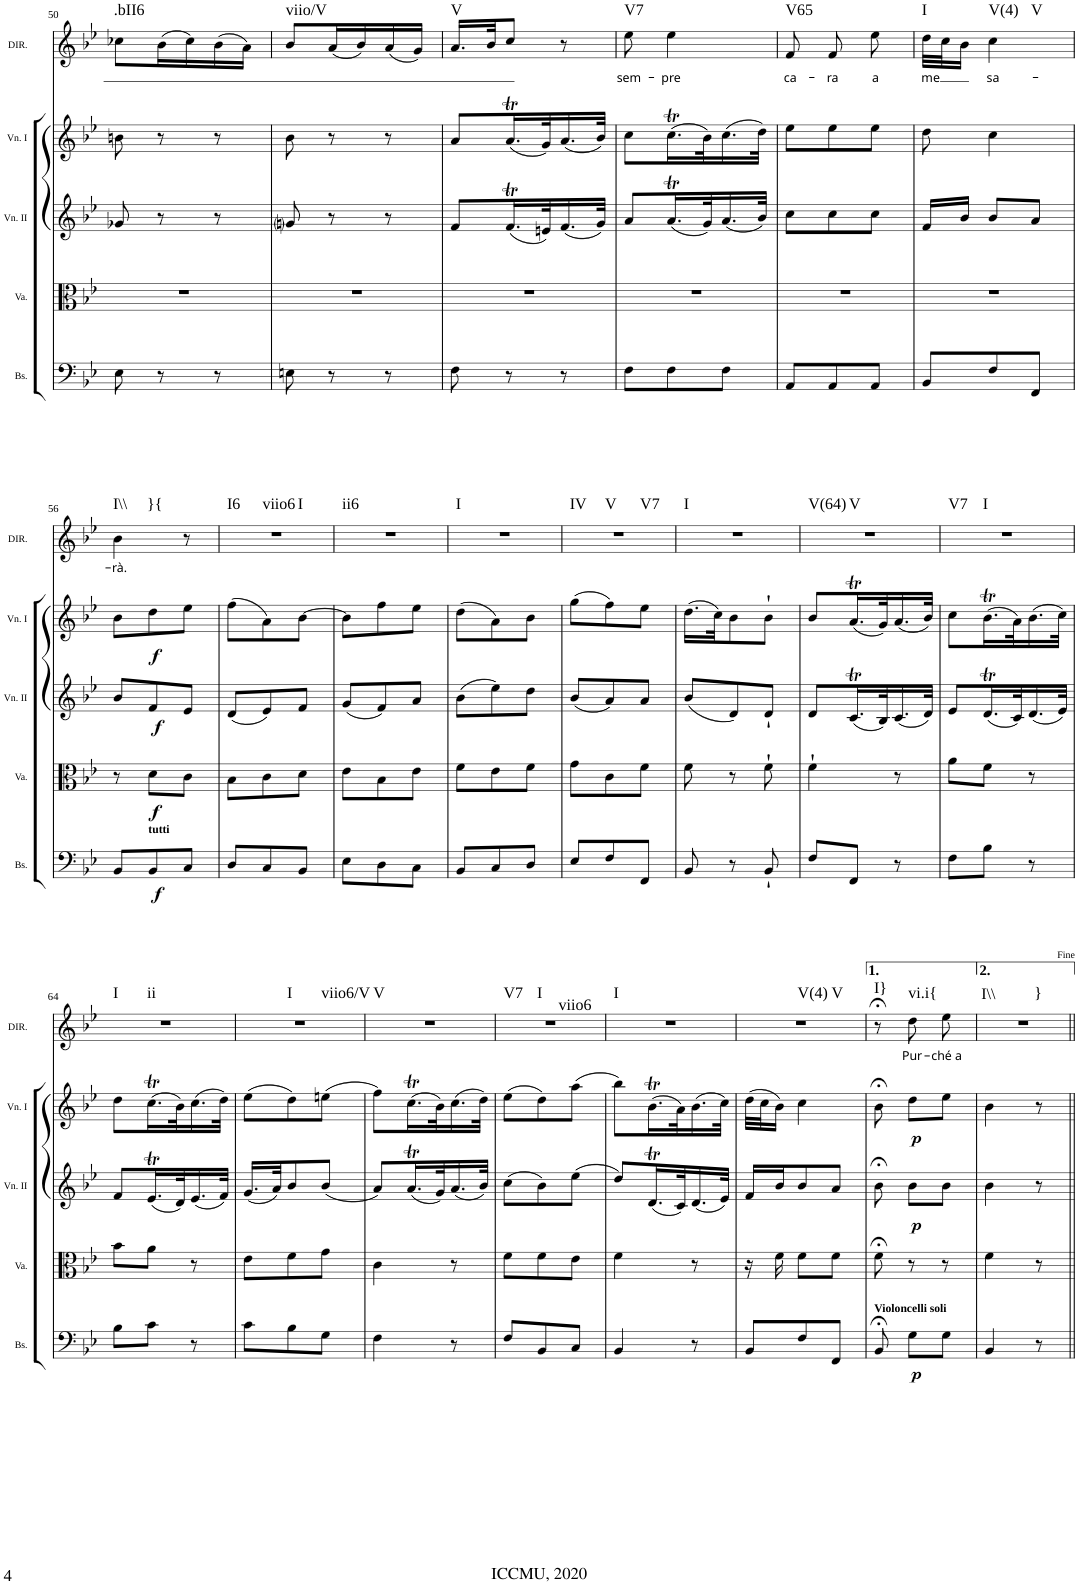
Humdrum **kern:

**kern	**dynam	**kern	**dynam	**kern	**dynam	**kern	**dynam	**kern	**text	**harte
*part5	*part5	*part4	*part4	*part3	*part3	*part2	*part2	*part1	*part1	*part1
*staff5	*staff5	*staff4	*staff4	*staff3	*staff3	*staff2	*staff2	*staff1	*staff1	*
*I"Basso	*	*I"Viola	*	*I"Violino II	*	*I"Violino I	*	*I"DIRCEA	*	*
*I'Bs.	*	*I'Va.	*	*I'Vn. II	*	*I'Vn. I	*	*I'DIR.	*	*
!!LO:PB:g=z
*clefF4	*	*clefC3	*	*clefG2	*	*clefG2	*	*clefG2	*	*
*k[b-e-]	*	*k[b-e-]	*	*k[b-e-]	*	*k[b-e-]	*	*k[b-e-]	*	*
*B-:	*	*B-:	*	*B-:	*	*B-:	*	*B-:	*	*
*M3/8	*	*M3/8	*	*M3/8	*	*M3/8	*	*M3/8	*	*
=50	=50	=50	=50	=50	=50	=50	=50	=50	=50	=50
!	!	!	!	!	!	!	!	!	!	!LO:H:kt=.bII6
8E-\	.	4.r	.	8g-X/	.	8bn\	.	8cc-X\L	.	N
8r	.	.	.	8r	.	8r	.	(>16b-\L	.	.
.	.	.	.	.	.	.	.	16cc-\)	.	.
8r	.	.	.	8r	.	8r	.	(>16b-\	.	.
.	.	.	.	.	.	.	.	16a\JJ)	.	.
=51	=51	=51	=51	=51	=51	=51	=51	=51	=51	=51
!	!	!	!	!	!	!	!	!	!	!LO:H:kt=viio/V
8En\	.	4.r	.	8gni/	.	8b-\	.	8b-/L	.	N
8r	.	.	.	8r	.	8r	.	(<16a/L	.	.
.	.	.	.	.	.	.	.	16b-/)	.	.
8r	.	.	.	8r	.	8r	.	(<16a/	.	.
.	.	.	.	.	.	.	.	16g/JJ)	.	.
=52	=52	=52	=52	=52	=52	=52	=52	=52	=52	=52
!	!	!	!	!	!	!	!	!	!	!LO:H:kt=V
8F\	.	4.r	.	8f/L	.	8a/L	.	16.a/LL	.	N
.	.	.	.	.	.	.	.	32b-/JK	.	.
8r	.	.	.	(<16.fT/L	.	(<16.at/L	.	8cc/J	.	.
.	.	.	.	32en/K)	.	32g/K)	.	.	.	.
8r	.	.	.	(<16.f/	.	(<16.a/	.	8r	.	.
.	.	.	.	32g/JJk)	.	32b-/JJk)	.	.	.	.
=53	=53	=53	=53	=53	=53	=53	=53	=53	=53	=53
!	!	!	!	!	!	!	!	!	!LO:LY:b	!LO:H:kt=V7
8F\L	.	4.r	.	8a/L	.	8cc\L	.	8ee-\	sem-	N
!	!	!	!	!	!	!	!	!	!LO:LY:b	!
8F\	.	.	.	(<16.at/L	.	(>16.ccT\L	.	4ee-\	-pre	.
.	.	.	.	32g/K)	.	32b-\K)	.	.	.	.
8F\J	.	.	.	(<16.a/	.	(>16.cc\	.	.	.	.
.	.	.	.	32b-/JJk)	.	32dd\JJk)	.	.	.	.
=54	=54	=54	=54	=54	=54	=54	=54	=54	=54	=54
!	!	!	!	!	!	!	!	!	!LO:LY:b	!LO:H:kt=V65
8AA/L	.	4.r	.	8cc\L	.	8ee-\L	.	8f/	ca-	N
!	!	!	!	!	!	!	!	!	!LO:LY:b	!
8AA/	.	.	.	8cc\	.	8ee-\	.	8f/	-ra	.
!	!	!	!	!	!	!	!	!	!LO:LY:b	!
8AA/J	.	.	.	8cc\J	.	8ee-\J	.	8ee-\	a	.
=55	=55	=55	=55	=55	=55	=55	=55	=55	=55	=55
!	!	!	!	!	!	!	!	!	!LO:LY:b	!LO:H:kt=I
8BB-/L	.	4.r	.	16f/LL	.	8dd\	.	32dd\LLL	me	N
.	.	.	.	.	.	.	.	32cc\J	.	.
.	.	.	.	16b-/JJ	.	.	.	16b-\JJ	.	.
!	!	!	!	!	!	!	!	!	!LO:LY:b	!LO:H:n=1:kt=V(4)
!	!	!	!	!	!	!	!	!	!	!LO:H:n=2:kt=V
8F/	.	.	.	8b-/L	.	4cc\	.	4cc\	sa-	N N
8FF/J	.	.	.	8a/J	.	.	.	.	.	.
!!LO:LB:g=z
=56	=56	=56	=56	=56	=56	=56	=56	=56	=56	=56
!	!	!	!	!	!	!	!	!	!LO:LY:b	!LO:H:n=1:kt=I\\
!	!	!	!	!	!	!	!	!	!	!LO:H:n=2:kt=}{
8BB-/L	.	8r	.	8b-/L	.	8b-\L	.	4b-\	-rà.	N N
!LO:TX:a:B:t=tutti	!	!	!	!	!	!	!	!	!	!
!	!LO:DY:b	!	!LO:DY:b	!	!LO:DY:b	!	!LO:DY:b	!	!	!
8BB-/	f	8d\L	f	8f/	f	8dd\	f	.	.	.
8C/J	.	8c\J	.	8e-/J	.	8ee-\J	.	8r	.	.
=57	=57	=57	=57	=57	=57	=57	=57	=57	=57	=57
!	!	!	!	!	!	!	!	!	!	!LO:H:n=1:kt=I6
!	!	!	!	!	!	!	!	!	!	!LO:H:n=2:kt=viio6
!	!	!	!	!	!	!	!	!	!	!LO:H:n=3:kt=I
8D/L	.	8B-\L	.	(<8d/L	.	(>8ff\L	.	4.r	.	N N N
8C/	.	8c\	.	8e-/)	.	8a\)	.	.	.	.
8BB-/J	.	8d\J	.	8f/J	.	[8b-\J	.	.	.	.
=58	=58	=58	=58	=58	=58	=58	=58	=58	=58	=58
!	!	!	!	!	!	!	!	!	!	!LO:H:kt=ii6
8E-\L	.	8e-\L	.	(<8g/L	.	8b-\L]	.	4.r	.	N
8D\	.	8B-\	.	8f/)	.	8ff\	.	.	.	.
8C\J	.	8e-\J	.	8a/J	.	8ee-\J	.	.	.	.
=59	=59	=59	=59	=59	=59	=59	=59	=59	=59	=59
!	!	!	!	!	!	!	!	!	!	!LO:H:kt=I
8BB-/L	.	8f\L	.	(>8b-\L	.	(>8dd\L	.	4.r	.	N
8C/	.	8e-\	.	8ee-\)	.	8a\)	.	.	.	.
8D/J	.	8f\J	.	8dd\J	.	8b-\J	.	.	.	.
=60	=60	=60	=60	=60	=60	=60	=60	=60	=60	=60
!	!	!	!	!	!	!	!	!	!	!LO:H:n=1:kt=IV
!	!	!	!	!	!	!	!	!	!	!LO:H:n=2:kt=V
!	!	!	!	!	!	!	!	!	!	!LO:H:n=3:kt=V7
8E-/L	.	8g\L	.	(<8b-/L	.	(>8gg\L	.	4.r	.	N N N
8F/	.	8c\	.	8a/)	.	8ff\)	.	.	.	.
8FF/J	.	8f\J	.	8a/J	.	8ee-\J	.	.	.	.
=61	=61	=61	=61	=61	=61	=61	=61	=61	=61	=61
!	!	!	!	!	!	!	!	!	!	!LO:H:kt=I
8BB-/	.	8f\	.	(<8b-/L	.	(>16.dd\LL	.	4.r	.	N
.	.	.	.	.	.	32cc\JK)	.	.	.	.
8r	.	8r	.	8d/)	.	8b-\	.	.	.	.
8BB-`/	.	8f`\	.	8d`/J	.	8b-`\J	.	.	.	.
=62	=62	=62	=62	=62	=62	=62	=62	=62	=62	=62
!	!	!	!	!	!	!	!	!	!	!LO:H:n=1:kt=V(64)
!	!	!	!	!	!	!	!	!	!	!LO:H:n=2:kt=V
8F/L	.	4f`\	.	8d/L	.	8b-/L	.	4.r	.	N N
8FF/J	.	.	.	(<16.cT/L	.	(<16.at/L	.	.	.	.
.	.	.	.	32B-/K)	.	32g/K)	.	.	.	.
8r	.	8r	.	(<16.c/	.	(<16.a/	.	.	.	.
.	.	.	.	32d/JJk)	.	32b-/JJk)	.	.	.	.
=63	=63	=63	=63	=63	=63	=63	=63	=63	=63	=63
!	!	!	!	!	!	!	!	!	!	!LO:H:n=1:kt=V7
!	!	!	!	!	!	!	!	!	!	!LO:H:n=2:kt=I
8F\L	.	8a\L	.	8e-/L	.	8cc\L	.	4.r	.	N N
8B-\J	.	8f\J	.	(<16.dt/L	.	(>16.b-T\L	.	.	.	.
.	.	.	.	32c/K)	.	32a\K)	.	.	.	.
8r	.	8r	.	(<16.d/	.	(>16.b-\	.	.	.	.
.	.	.	.	32e-/JJk)	.	32cc\JJk)	.	.	.	.
!!LO:LB:g=z
=64	=64	=64	=64	=64	=64	=64	=64	=64	=64	=64
!	!	!	!	!	!	!	!	!	!	!LO:H:n=1:kt=I
!	!	!	!	!	!	!	!	!	!	!LO:H:n=2:kt=ii
8B-\L	.	8b-\L	.	8f/L	.	8dd\L	.	4.r	.	N N
8c\J	.	8a\J	.	(<16.e-T/L	.	(>16.ccT\L	.	.	.	.
.	.	.	.	32d/K)	.	32b-\K)	.	.	.	.
8r	.	8r	.	(<16.e-/	.	(>16.cc\	.	.	.	.
.	.	.	.	32f/JJk)	.	32dd\JJk)	.	.	.	.
=65	=65	=65	=65	=65	=65	=65	=65	=65	=65	=65
!	!	!	!	!	!	!	!	!	!	!LO:H:n=1:kt=I
!	!	!	!	!	!	!	!	!	!	!LO:H:n=2:kt=viio6/V
8c\L	.	8e-\L	.	(<16.g/LL	.	(>8ee-\L	.	4.r	.	N N
.	.	.	.	32a/JK)	.	.	.	.	.	.
8B-\	.	8f\	.	8b-/	.	8dd\)	.	.	.	.
8G\J	.	8g\J	.	(<8b-/J	.	(>8een\J	.	.	.	.
=66	=66	=66	=66	=66	=66	=66	=66	=66	=66	=66
!	!	!	!	!	!	!	!	!	!	!LO:H:kt=V
4F\	.	4c\	.	8a/L)	.	8ff\L)	.	4.r	.	N
.	.	.	.	(<16.at/L	.	(>16.ccT\L	.	.	.	.
.	.	.	.	32g/K)	.	32b-\K)	.	.	.	.
8r	.	8r	.	(<16.a/	.	(>16.cc\	.	.	.	.
.	.	.	.	32b-/JJk)	.	32dd\JJk)	.	.	.	.
=67	=67	=67	=67	=67	=67	=67	=67	=67	=67	=67
!	!	!	!	!	!	!	!	!	!	!LO:H:n=1:kt=V7
!	!	!	!	!	!	!	!	!	!	!LO:H:n=2:kt=I
!	!	!	!	!	!	!	!	!	!	!LO:H:n=3:kt=viio6
8F/L	.	8f\L	.	(>8cc\L	.	(>8ee-\L	.	4.r	.	N N N
8BB-/	.	8f\	.	8b-\)	.	8dd\)	.	.	.	.
8C/J	.	8e-\J	.	(>8ee-\J	.	(>8aa\J	.	.	.	.
=68	=68	=68	=68	=68	=68	=68	=68	=68	=68	=68
!	!	!	!	!	!	!	!	!	!	!LO:H:kt=I
4BB-/	.	4f\	.	8dd/L)	.	8bb-\L)	.	4.r	.	N
.	.	.	.	(<16.dt/L	.	(>16.b-T\L	.	.	.	.
.	.	.	.	32c/K)	.	32a\K)	.	.	.	.
8r	.	8r	.	(<16.d/	.	(>16.b-\	.	.	.	.
.	.	.	.	32e-/JJk)	.	32cc\JJk)	.	.	.	.
=69	=69	=69	=69	=69	=69	=69	=69	=69	=69	=69
!	!	!	!	!	!	!	!	!	!	!LO:H:n=1:kt=V(4)
!	!	!	!	!	!	!	!	!	!	!LO:H:n=2:kt=V
8BB-/L	.	16r	.	16f/LL	.	(>32dd\LLL	.	4.r	.	N N
.	.	.	.	.	.	32cc\J	.	.	.	.
.	.	16f\	.	16b-/J	.	16b-\JJ)	.	.	.	.
8F/	.	8f\L	.	8b-/	.	4cc\	.	.	.	.
8FF/J	.	8f\J	.	8a/J	.	.	.	.	.	.
=70	=70	=70	=70	=70	=70	=70	=70	=70	=70	=70
!LO:TX:a:B:t=Violoncelli soli	!	!	!	!	!	!	!	!	!	!LO:H:kt=I}
8BB-;</	.	8f;<\	.	8b-;<\	.	8b-;<\	.	8r;<	.	N
!	!LO:DY:b	!	!	!	!LO:DY:b	!	!LO:DY:b	!	!LO:LY:b	!LO:H:kt=vi.i{
8G\L	p	8r	.	8b-\L	p	8dd\L	p	8dd\	Pur-	N
!	!	!	!	!	!	!	!	!	!LO:LY:b	!
8G\J	.	8r	.	8b-\J	.	8ee-\J	.	8ee-\	ché a	.
=70X1	=70X1	=70X1	=70X1	=70X1	=70X1	=70X1	=70X1	=70X1	=70X1	=70X1
!	!	!	!	!	!	!	!	!	!	!LO:H:n=1:kt=I\\
!	!	!	!	!	!	!	!	!	!	!LO:H:n=2:kt=}
4BB-/	.	4f\	.	4b-\	.	4b-\	.	4.r	.	N N
8r	.	8r	.	8r	.	8r	.	.	.	.
=||	=||	=||	=||	=||	=||	=||	=||	=||	=||	=||
*-	*-	*-	*-	*-	*-	*-	*-	*-	*-	*-
